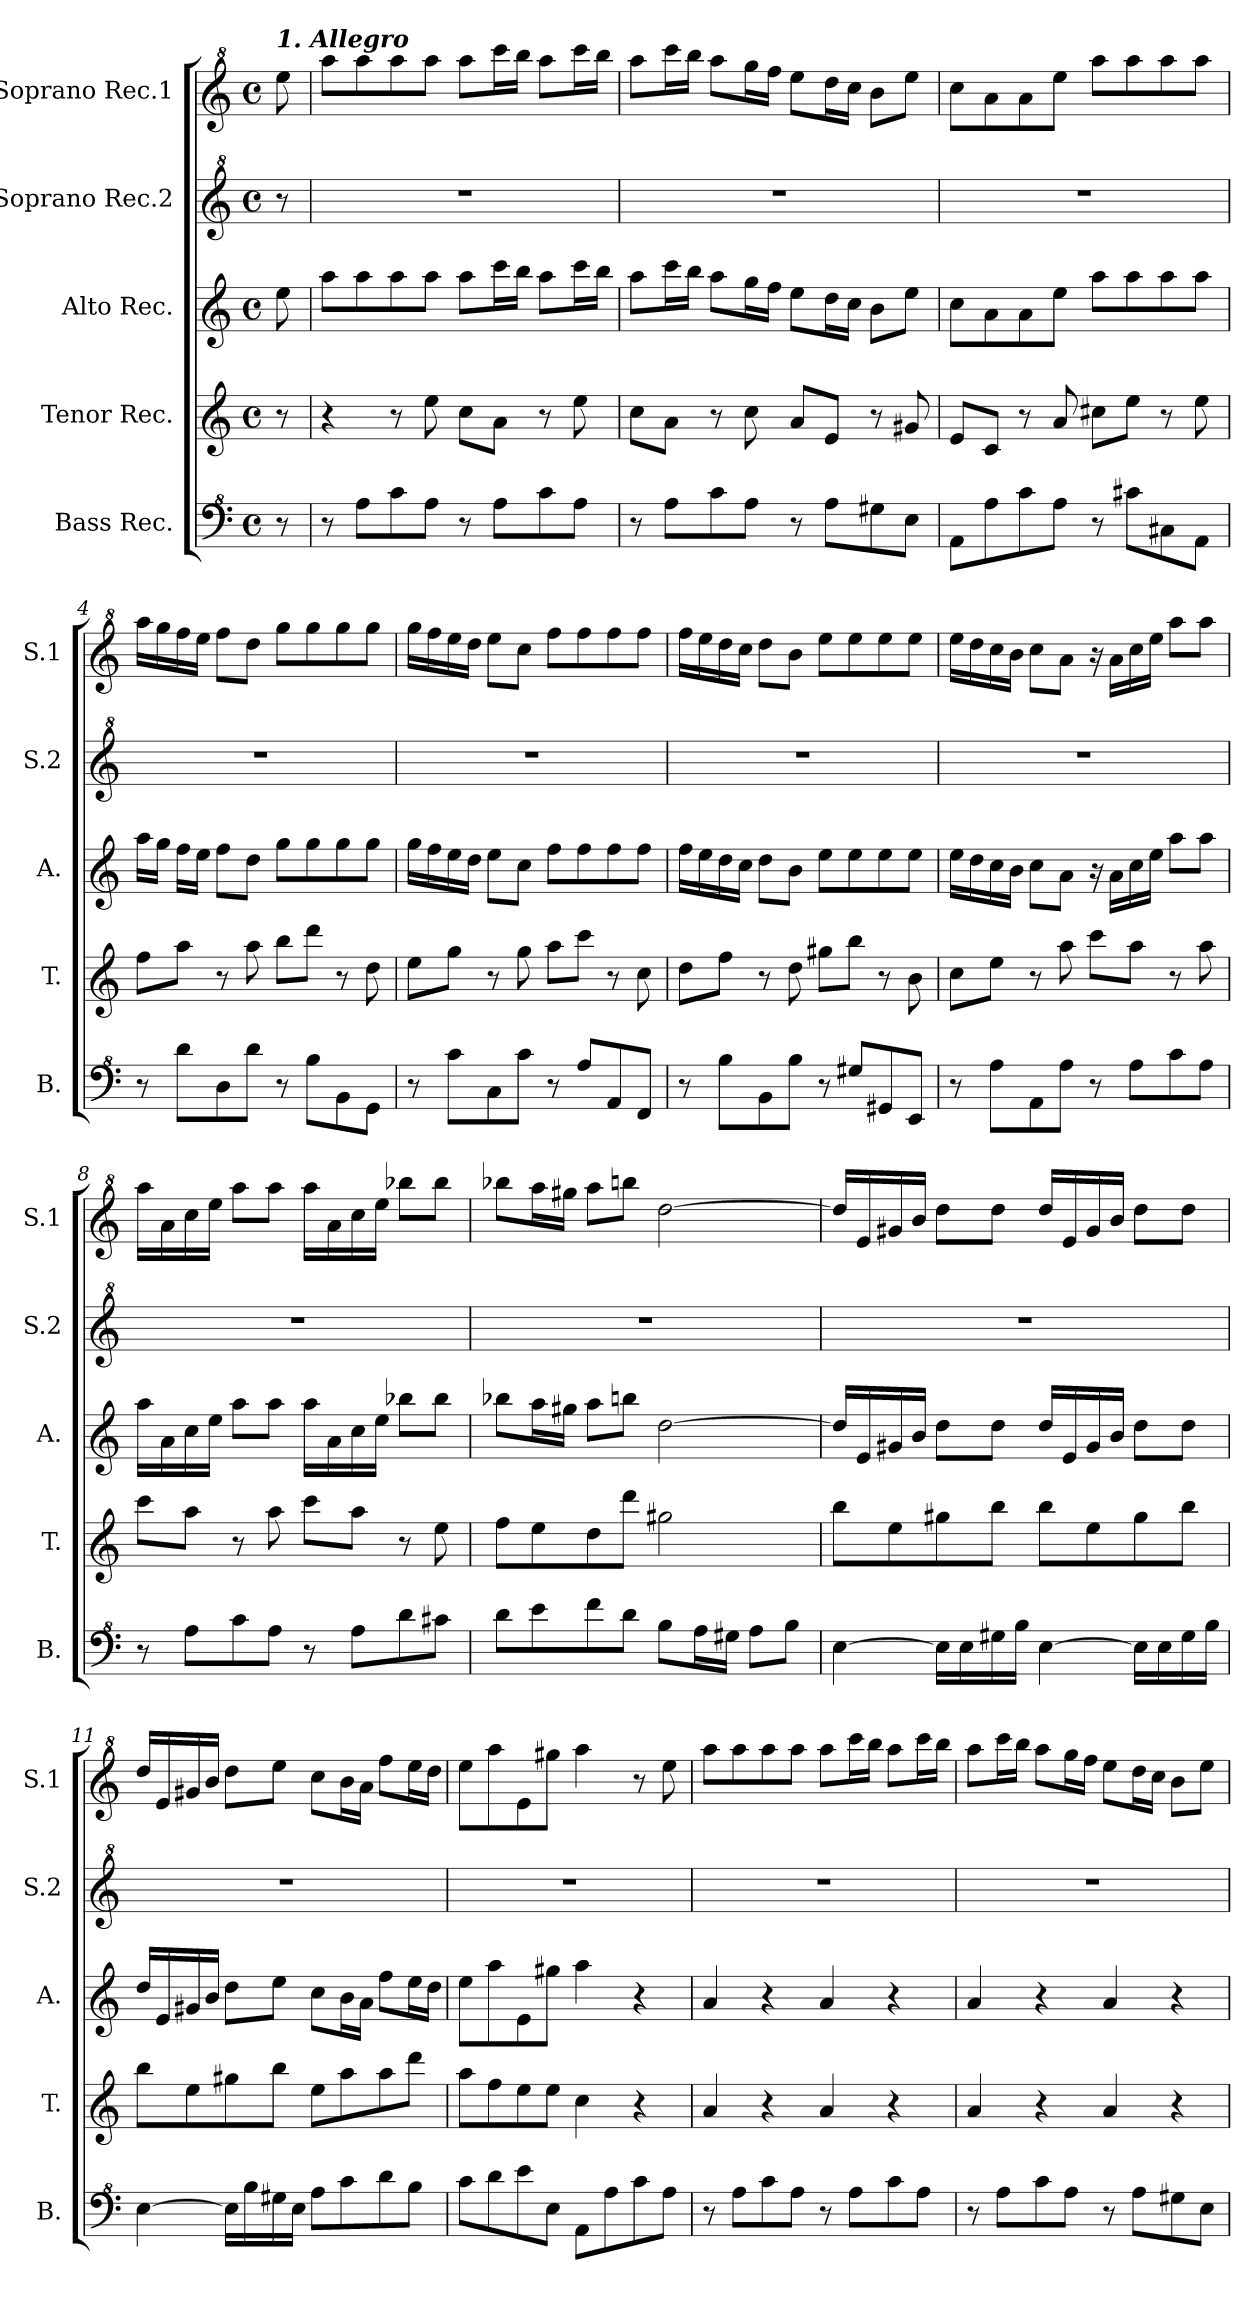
**kern	**kern	**kern	**kern	**kern
*part5	*part4	*part3	*part2	*part1
*staff5	*staff4	*staff3	*staff2	*staff1
*I"Bass Rec.	*I"Tenor Rec.	*I"Alto Rec.	*I"Soprano Rec.2	*I"Soprano Rec.1
*I'B.	*I'T.	*I'A.	*I'S.2	*I'S.1
*clefF^4	*clefG2	*clefG2	*clefG^2	*clefG^2
*k[]	*k[]	*k[]	*k[]	*k[]
*M4/4	*M4/4	*M4/4	*M4/4	*M4/4
*met(c)	*met(c)	*met(c)	*met(c)	*met(c)
*MM110	*MM110	*MM110	*MM110	*MM110
=	=	=	=	=
!	!	!	!	!LO:TX:a:Bi:t=1. Allegro
8r	8r	8ee\	8r	8eee\
=1	=1	=1	=1	=1
8r	4r	8aa\L	1r	8aaa\L
8a\L	.	8aa\	.	8aaa\
8cc\	8r	8aa\	.	8aaa\
8a\J	8ee\	8aa\J	.	8aaa\J
8r	8cc\L	8aa\L	.	8aaa\L
8a\L	8a\J	16ccc\L	.	16cccc\L
.	.	16bb\JJ	.	16bbb\JJ
8cc\	8r	8aa\L	.	8aaa\L
8a\J	8ee\	16ccc\L	.	16cccc\L
.	.	16bb\JJ	.	16bbb\JJ
=2	=2	=2	=2	=2
8r	8cc\L	8aa\L	1r	8aaa\L
8a\L	8a\J	16ccc\L	.	16cccc\L
.	.	16bb\JJ	.	16bbb\JJ
8cc\	8r	8aa\L	.	8aaa\L
8a\J	8cc\	16gg\L	.	16ggg\L
.	.	16ff\JJ	.	16fff\JJ
8r	8a/L	8ee\L	.	8eee\L
8a\L	8e/J	16dd\L	.	16ddd\L
.	.	16cc\JJ	.	16ccc\JJ
8g#X\	8r	8b\L	.	8bb\L
8e\J	8g#X/	8ee\J	.	8eee\J
=3	=3	=3	=3	=3
8A\L	8e/L	8cc\L	1r	8ccc\L
8a\	8c/J	8a\	.	8aa\
8cc\	8r	8a\	.	8aa\
8a\J	8a/	8ee\J	.	8eee\J
8r	8cc#X\L	8aa\L	.	8aaa\L
8cc#X\L	8ee\J	8aa\	.	8aaa\
8c#X\	8r	8aa\	.	8aaa\
8A\J	8ee\	8aa\J	.	8aaa\J
=4	=4	=4	=4	=4
8r	8ff\L	16aa\LL	1r	16aaa\LL
.	.	16gg\JJ	.	16ggg\
8dd\L	8aa\J	16ff\LL	.	16fff\
.	.	16ee\JJ	.	16eee\JJ
8d\	8r	8ff\L	.	8fff\L
8dd\J	8aa\	8dd\J	.	8ddd\J
8r	8bb\L	8gg\L	.	8ggg\L
8b\L	8ddd\J	8gg\	.	8ggg\
8B\	8r	8gg\	.	8ggg\
8G\J	8dd\	8gg\J	.	8ggg\J
!!LO:LB:g=z
=5	=5	=5	=5	=5
8r	8ee\L	16gg\LL	1r	16ggg\LL
.	.	16ff\	.	16fff\
8cc\L	8gg\J	16ee\	.	16eee\
.	.	16dd\JJ	.	16ddd\JJ
8c\	8r	8ee\L	.	8eee\L
8cc\J	8gg\	8cc\J	.	8ccc\J
8r	8aa\L	8ff\L	.	8fff\L
8a/L	8ccc\J	8ff\	.	8fff\
8A/	8r	8ff\	.	8fff\
8F/J	8cc\	8ff\J	.	8fff\J
=6	=6	=6	=6	=6
8r	8dd\L	16ff\LL	1r	16fff\LL
.	.	16ee\	.	16eee\
8b\L	8ff\J	16dd\	.	16ddd\
.	.	16cc\JJ	.	16ccc\JJ
8B\	8r	8dd\L	.	8ddd\L
8b\J	8dd\	8b\J	.	8bb\J
8r	8gg#X\L	8ee\L	.	8eee\L
8g#X/L	8bb\J	8ee\	.	8eee\
8G#X/	8r	8ee\	.	8eee\
8E/J	8b\	8ee\J	.	8eee\J
=7	=7	=7	=7	=7
8r	8cc\L	16ee\LL	1r	16eee\LL
.	.	16dd\	.	16ddd\
8a\L	8ee\J	16cc\	.	16ccc\
.	.	16b\JJ	.	16bb\JJ
8A\	8r	8cc\L	.	8ccc\L
8a\J	8aa\	8a\J	.	8aa\J
8r	8ccc\L	16r	.	16r
.	.	16a\LL	.	16aa\LL
8a\L	8aa\J	16cc\	.	16ccc\
.	.	16ee\JJ	.	16eee\JJ
8cc\	8r	8aa\L	.	8aaa\L
8a\J	8aa\	8aa\J	.	8aaa\J
=8	=8	=8	=8	=8
8r	8ccc\L	16aa\LL	1r	16aaa\LL
.	.	16a\	.	16aa\
8a\L	8aa\J	16cc\	.	16ccc\
.	.	16ee\JJ	.	16eee\JJ
8cc\	8r	8aa\L	.	8aaa\L
8a\J	8aa\	8aa\J	.	8aaa\J
8r	8ccc\L	16aa\LL	.	16aaa\LL
.	.	16a\	.	16aa\
8a\L	8aa\J	16cc\	.	16ccc\
.	.	16ee\JJ	.	16eee\JJ
8dd\	8r	8bb-X\L	.	8bbb-X\L
8cc#X\J	8ee\	8bb-\J	.	8bbb-\J
=9	=9	=9	=9	=9
8dd\L	8ff\L	8bb-X\L	1r	8bbb-X\L
8ee\	8ee\	16aa\L	.	16aaa\L
.	.	16gg#X\JJ	.	16ggg#X\JJ
8ff\	8dd\	8aa\L	.	8aaa\L
8dd\J	8ddd\J	8bbn\J	.	8bbbn\J
8b\L	2gg#X\	[2dd\	.	[2ddd\
16a\L	.	.	.	.
16g#X\JJ	.	.	.	.
8a\L	.	.	.	.
8b\J	.	.	.	.
!!LO:LB:g=z
=10	=10	=10	=10	=10
[4e\	8bb\L	16dd/LL]	1r	16ddd/LL]
.	.	16e/	.	16ee/
.	8ee\	16g#X/	.	16gg#X/
.	.	16b/JJ	.	16bb/JJ
16e\LL]	8gg#X\	8dd\L	.	8ddd\L
16e\	.	.	.	.
16g#X\	8bb\J	8dd\J	.	8ddd\J
16b\JJ	.	.	.	.
[4e\	8bb\L	16dd/LL	.	16ddd/LL
.	.	16e/	.	16ee/
.	8ee\	16g#/	.	16gg#/
.	.	16b/JJ	.	16bb/JJ
16e\LL]	8gg#\	8dd\L	.	8ddd\L
16e\	.	.	.	.
16g#\	8bb\J	8dd\J	.	8ddd\J
16b\JJ	.	.	.	.
=11	=11	=11	=11	=11
[4e\	8bb\L	16dd/LL	1r	16ddd/LL
.	.	16e/	.	16ee/
.	8ee\	16g#X/	.	16gg#X/
.	.	16b/JJ	.	16bb/JJ
16e\LL]	8gg#X\	8dd\L	.	8ddd\L
16b\	.	.	.	.
16g#X\	8bb\J	8ee\J	.	8eee\J
16e\JJ	.	.	.	.
8a\L	8ee\L	8cc\L	.	8ccc\L
8cc\	8aa\	16b\L	.	16bb\L
.	.	16a\JJ	.	16aa\JJ
8dd\	8aa\	8ff\L	.	8fff\L
8b\J	8ddd\J	16ee\L	.	16eee\L
.	.	16dd\JJ	.	16ddd\JJ
=12	=12	=12	=12	=12
8cc\L	8aa\L	8ee\L	1r	8eee\L
8dd\	8ff\	8aa\	.	8aaa\
8ee\	8ee\	8e\	.	8ee\
8e\J	8ee\J	8gg#X\J	.	8ggg#X\J
8A\L	4cc\	4aa\	.	4aaa\
8a\	.	.	.	.
8cc\	4r	4r	.	8r
8a\J	.	.	.	8eee\
=13	=13	=13	=13	=13
8r	4a/	4a/	1r	8aaa\L
8a\L	.	.	.	8aaa\
8cc\	4r	4r	.	8aaa\
8a\J	.	.	.	8aaa\J
8r	4a/	4a/	.	8aaa\L
8a\L	.	.	.	16cccc\L
.	.	.	.	16bbb\JJ
8cc\	4r	4r	.	8aaa\L
8a\J	.	.	.	16cccc\L
.	.	.	.	16bbb\JJ
!!LO:LB:g=z
=14	=14	=14	=14	=14
8r	4a/	4a/	1r	8aaa\L
8a\L	.	.	.	16cccc\L
.	.	.	.	16bbb\JJ
8cc\	4r	4r	.	8aaa\L
8a\J	.	.	.	16ggg\L
.	.	.	.	16fff\JJ
8r	4a/	4a/	.	8eee\L
8a\L	.	.	.	16ddd\L
.	.	.	.	16ccc\JJ
8g#X\	4r	4r	.	8bb\L
8e\J	.	.	.	8eee\J
=	=	=	=	=
*-	*-	*-	*-	*-
